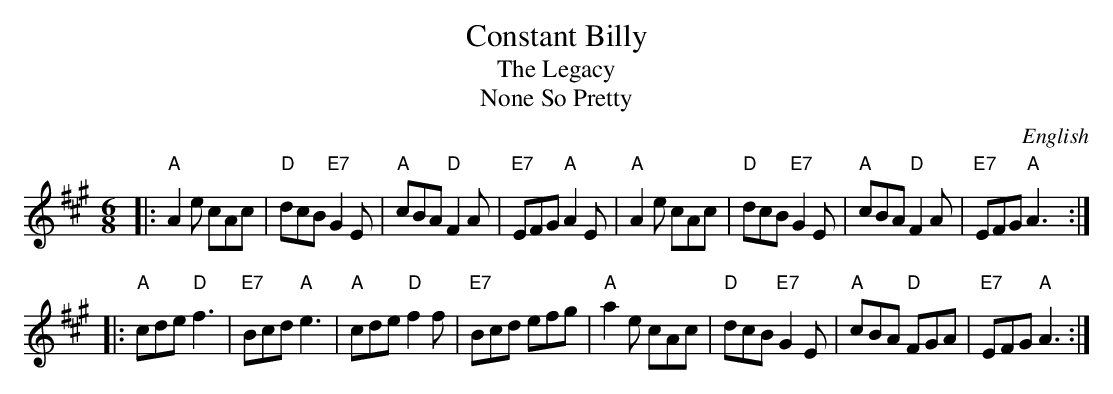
X:1
T:Constant Billy
T:The Legacy
T:None So Pretty
O:English
M:6/8
L:1/8
K:A
|:"A"A2e cAc | "D"dcB "E7"G2E | "A"cBA "D"F2A | "E7"EFG "A"A2E \
| "A"A2e cAc | "D"dcB "E7"G2E | "A"cBA "D"F2A | "E7"EFG "A"A3 :|
|:"A"cde "D"f3 | "E7"Bcd "A"e3 | "A"cde "D"f2f | "E7"Bcd efg \
| "A"a2e cAc | "D"dcB "E7"G2E | "A"cBA "D"FGA | "E7"EFG "A"A3 :|
